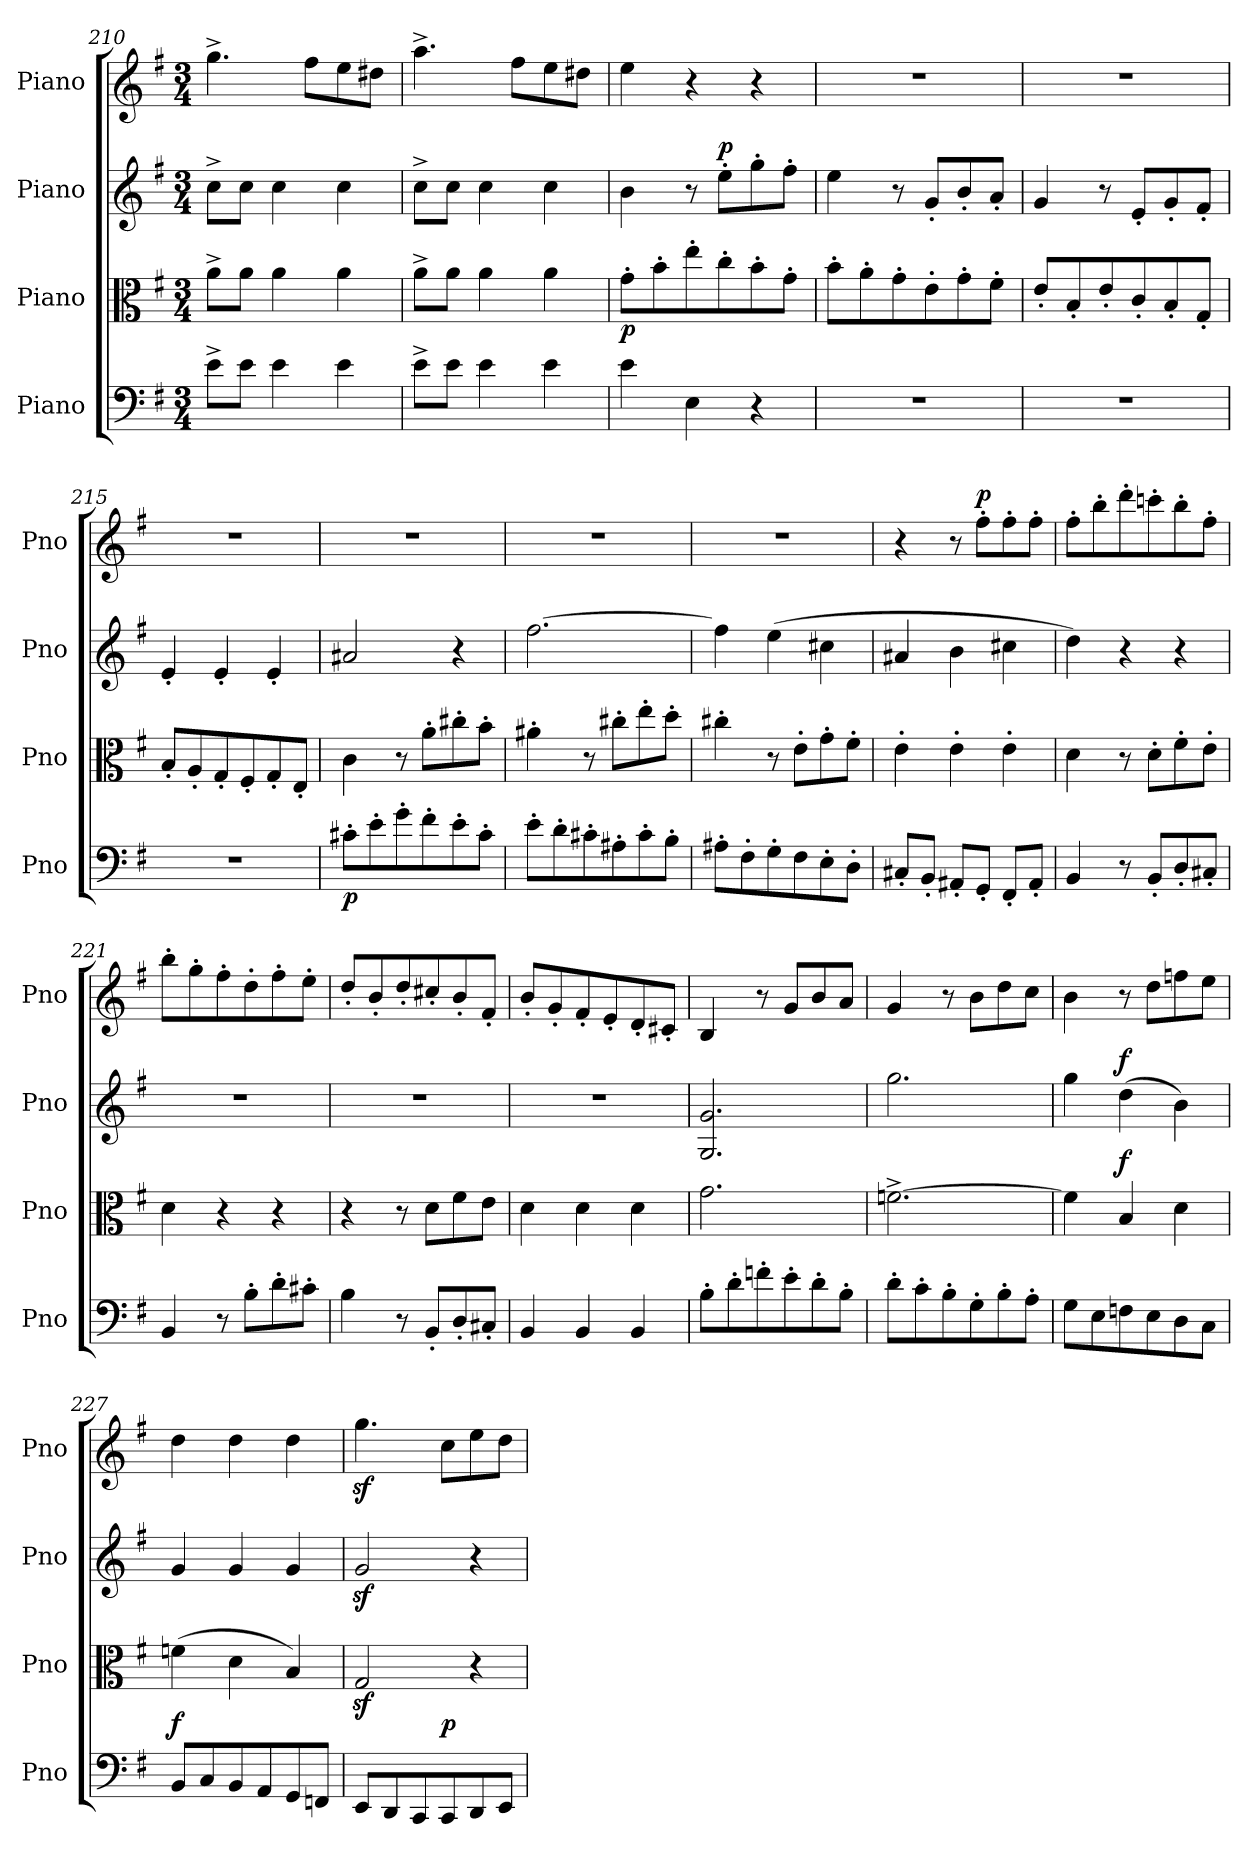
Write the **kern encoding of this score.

**kern	**dynam	**kern	**dynam	**kern	**dynam	**kern	**dynam
*part4	*part4	*part3	*part3	*part2	*part2	*part1	*part1
*staff4	*staff4	*staff3	*staff3	*staff2	*staff2	*staff1	*staff1
*I"Piano	*	*I"Piano	*	*I"Piano	*	*I"Piano	*
*I'Pno	*	*I'Pno	*	*I'Pno	*	*I'Pno	*
*clefF4	*	*clefC3	*	*clefG2	*	*clefG2	*
*k[f#]	*	*k[f#]	*	*k[f#]	*	*k[f#]	*
*M3/4	*	*M3/4	*	*M3/4	*	*M3/4	*
=210	=210	=210	=210	=210	=210	=210	=210
8e^\L	.	8a^\L	.	8cc^\L	.	4.gg^\	.
8e\J	.	8a\J	.	8cc\J	.	.	.
4e\	.	4a\	.	4cc\	.	.	.
.	.	.	.	.	.	8ff#\L	.
4e\	.	4a\	.	4cc\	.	8ee\	.
.	.	.	.	.	.	8dd#X\J	.
=211	=211	=211	=211	=211	=211	=211	=211
8e^\L	.	8a^\L	.	8cc^\L	.	4.aa^\	.
8e\J	.	8a\J	.	8cc\J	.	.	.
4e\	.	4a\	.	4cc\	.	.	.
.	.	.	.	.	.	8ff#\L	.
4e\	.	4a\	.	4cc\	.	8ee\	.
.	.	.	.	.	.	8dd#X\J	.
=212	=212	=212	=212	=212	=212	=212	=212
!	!	!	!LO:DY:b	!	!	!	!
4e\	.	8g'\L	p	4b\	.	4ee\	.
.	.	8b'\	.	.	.	.	.
4E\	.	8ee'\	.	8r	.	4r	.
!	!	!	!	!	!LO:DY:a	!	!
.	.	8cc'\	.	8ee'\L	p	.	.
4r	.	8b'\	.	8gg'\	.	4r	.
.	.	8g'\J	.	8ff#'\J	.	.	.
=213	=213	=213	=213	=213	=213	=213	=213
2.r	.	8b'\L	.	4ee\	.	2.r	.
.	.	8a'\	.	.	.	.	.
.	.	8g'\	.	8r	.	.	.
.	.	8e'\	.	8g'/L	.	.	.
.	.	8g'\	.	8b'/	.	.	.
.	.	8f#'\J	.	8a'/J	.	.	.
=214	=214	=214	=214	=214	=214	=214	=214
2.r	.	8e'/L	.	4g/	.	2.r	.
.	.	8B'/	.	.	.	.	.
.	.	8e'/	.	8r	.	.	.
.	.	8c'/	.	8e'/L	.	.	.
.	.	8B'/	.	8g'/	.	.	.
.	.	8G'/J	.	8f#'/J	.	.	.
=215	=215	=215	=215	=215	=215	=215	=215
2.r	.	8B'/L	.	4e'/	.	2.r	.
.	.	8A'/	.	.	.	.	.
.	.	8G'/	.	4e'/	.	.	.
.	.	8F#'/	.	.	.	.	.
.	.	8G'/	.	4e'/	.	.	.
.	.	8E'/J	.	.	.	.	.
=216	=216	=216	=216	=216	=216	=216	=216
!	!LO:DY:b	!	!	!	!	!	!
8c#X'\L	p	4c\	.	2a#X/	.	2.r	.
8e'\	.	.	.	.	.	.	.
8g'\	.	8r	.	.	.	.	.
8f#'\	.	8a'\L	.	.	.	.	.
8e'\	.	8cc#X'\	.	4r	.	.	.
8c#'\J	.	8b'\J	.	.	.	.	.
=217	=217	=217	=217	=217	=217	=217	=217
8e'\L	.	4a#X'\	.	[2.ff#\	.	2.r	.
8d'\	.	.	.	.	.	.	.
8c#X'\	.	8r	.	.	.	.	.
8A#X'\	.	8cc#X'\L	.	.	.	.	.
8c#'\	.	8ee'\	.	.	.	.	.
8B'\J	.	8dd'\J	.	.	.	.	.
=218	=218	=218	=218	=218	=218	=218	=218
8A#X'\L	.	4cc#X'\	.	4ff#\]	.	2.r	.
8F#'\	.	.	.	.	.	.	.
8G'\	.	8r	.	(4ee\	.	.	.
8F#\	.	8e'\L	.	.	.	.	.
8E'\	.	8g'\	.	4cc#X\	.	.	.
8D'\J	.	8f#'\J	.	.	.	.	.
=219	=219	=219	=219	=219	=219	=219	=219
8C#X'/L	.	4e'\	.	4a#X/	.	4r	.
8BB'/J	.	.	.	.	.	.	.
8AA#X'/L	.	4e'\	.	4b\	.	8r	.
!	!	!	!	!	!	!	!LO:DY:a
8GG'/J	.	.	.	.	.	8ff#'\L	p
8FF#'/L	.	4e'\	.	4cc#X\	.	8ff#'\	.
8AA#'/J	.	.	.	.	.	8ff#'\J	.
=220	=220	=220	=220	=220	=220	=220	=220
4BB/	.	4d\	.	4dd\)	.	8ff#'\L	.
.	.	.	.	.	.	8bb'\	.
8r	.	8r	.	4r	.	8ddd'\	.
8BB'/L	.	8d'\L	.	.	.	8cccn'\	.
8D'/	.	8f#'\	.	4r	.	8bb'\	.
8C#X'/J	.	8e'\J	.	.	.	8ff#'\J	.
=221	=221	=221	=221	=221	=221	=221	=221
4BB/	.	4d\	.	2.r	.	8bb'\L	.
.	.	.	.	.	.	8gg'\	.
8r	.	4r	.	.	.	8ff#'\	.
8B'\L	.	.	.	.	.	8dd'\	.
8d'\	.	4r	.	.	.	8ff#'\	.
8c#X'\J	.	.	.	.	.	8ee'\J	.
=222	=222	=222	=222	=222	=222	=222	=222
4B\	.	4r	.	2.r	.	8dd'/L	.
.	.	.	.	.	.	8b'/	.
8r	.	8r	.	.	.	8dd'/	.
8BB'/L	.	8d\L	.	.	.	8cc#X'/	.
8D'/	.	8f#\	.	.	.	8b'/	.
8C#X'/J	.	8e\J	.	.	.	8f#'/J	.
=223	=223	=223	=223	=223	=223	=223	=223
4BB/	.	4d\	.	2.r	.	8b'/L	.
.	.	.	.	.	.	8g'/	.
4BB/	.	4d\	.	.	.	8f#'/	.
.	.	.	.	.	.	8e'/	.
4BB/	.	4d\	.	.	.	8d'/	.
.	.	.	.	.	.	8c#X'/J	.
=224	=224	=224	=224	=224	=224	=224	=224
8B'\L	.	2.g\	.	2.G/ 2.g/	.	4B/	.
8d'\	.	.	.	.	.	.	.
8fn'\	.	.	.	.	.	8r	.
8e'\	.	.	.	.	.	8g/L	.
8d'\	.	.	.	.	.	8b/	.
8B'\J	.	.	.	.	.	8a/J	.
=225	=225	=225	=225	=225	=225	=225	=225
8d'\L	.	[2.fn^\	.	2.gg\	.	4g/	.
8c'\	.	.	.	.	.	.	.
8B'\	.	.	.	.	.	8r	.
8G'\	.	.	.	.	.	8b\L	.
8B'\	.	.	.	.	.	8dd\	.
8A'\J	.	.	.	.	.	8cc\J	.
=226	=226	=226	=226	=226	=226	=226	=226
8G\L	.	4f\]	.	4gg\	.	4b\	.
8E\	.	.	.	.	.	.	.
!	!	!	!LO:DY:a	!	!LO:DY:a	!	!
8Fn\	.	4B/	f	(4dd\	f	8r	.
8E\	.	.	.	.	.	8dd\L	.
8D\	.	4d\	.	4b\)	.	8ffn\	.
8C\J	.	.	.	.	.	8ee\J	.
=227	=227	=227	=227	=227	=227	=227	=227
!	!LO:DY:a	!	!	!	!	!	!
8BB/L	f	(4fn\	.	4g/	.	4dd\	.
8C/	.	.	.	.	.	.	.
8BB/	.	4d\	.	4g/	.	4dd\	.
8AA/	.	.	.	.	.	.	.
8GG/	.	4B/)	.	4g/	.	4dd\	.
8FFn/J	.	.	.	.	.	.	.
=228	=228	=228	=228	=228	=228	=228	=228
8EE/L	.	2Gz>/	.	2gz>/	.	4.ggz>\	.
8DD/	.	.	.	.	.	.	.
8CC/	.	.	.	.	.	.	.
!	!LO:DY:a	!	!	!	!	!	!
8CC/	p	.	.	.	.	8cc\L	.
8DD/	.	4r	.	4r	.	8ee\	.
8EE/J	.	.	.	.	.	8dd\J	.
=	=	=	=	=	=	=	=
*-	*-	*-	*-	*-	*-	*-	*-
